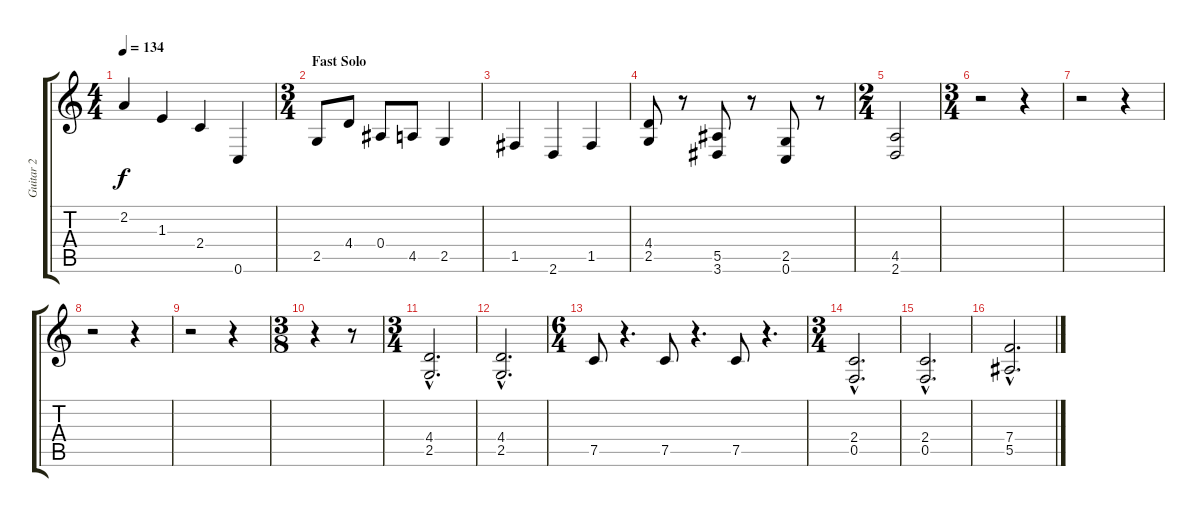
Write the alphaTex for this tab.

\track ("Guitar 2" "Guitar 2") {instrument distortionguitar}
\staff {score tabs}
\tuning (C4 G3 Eb3 Bb2 F2 C2) {hide}
\ts (4 4)
\tempo 134
\clef g2
\ks c
2.2.4{dy f} 1.3.4 2.4.4 0.6.4 |
\ts (3 4)
\section ("" "Fast Solo")
2.5.8 4.4.8 0.4.8 4.5.8 2.5.4 |
1.5.4 2.6.4 1.5.4 |
(4.4 2.5).8 r.8 (5.5 3.6).8 r.8 (2.5 0.6).8 r.8 |
\ts (2 4)
(4.5 2.6).2 |
\ts (3 4)
r.2 r.4 |
r.2 r.4 |
r.2 r.4 |
r.2 r.4 |
\ts (3 8)
r.4 r.8 |
\ts (3 4)
(4.4{hac} 2.5{hac}).2{d} |
(4.4{hac} 2.5{hac}).2{d} |
\ts (6 4)
7.5.8 r.4{d} 7.5.8 r.4{d} 7.5.8 r.4{d} |
\ts (3 4)
(2.4{hac} 0.5{hac}).2{d} |
(2.4{hac} 0.5{hac}).2{d} |
(7.4{hac} 5.5{hac}).2{d}
